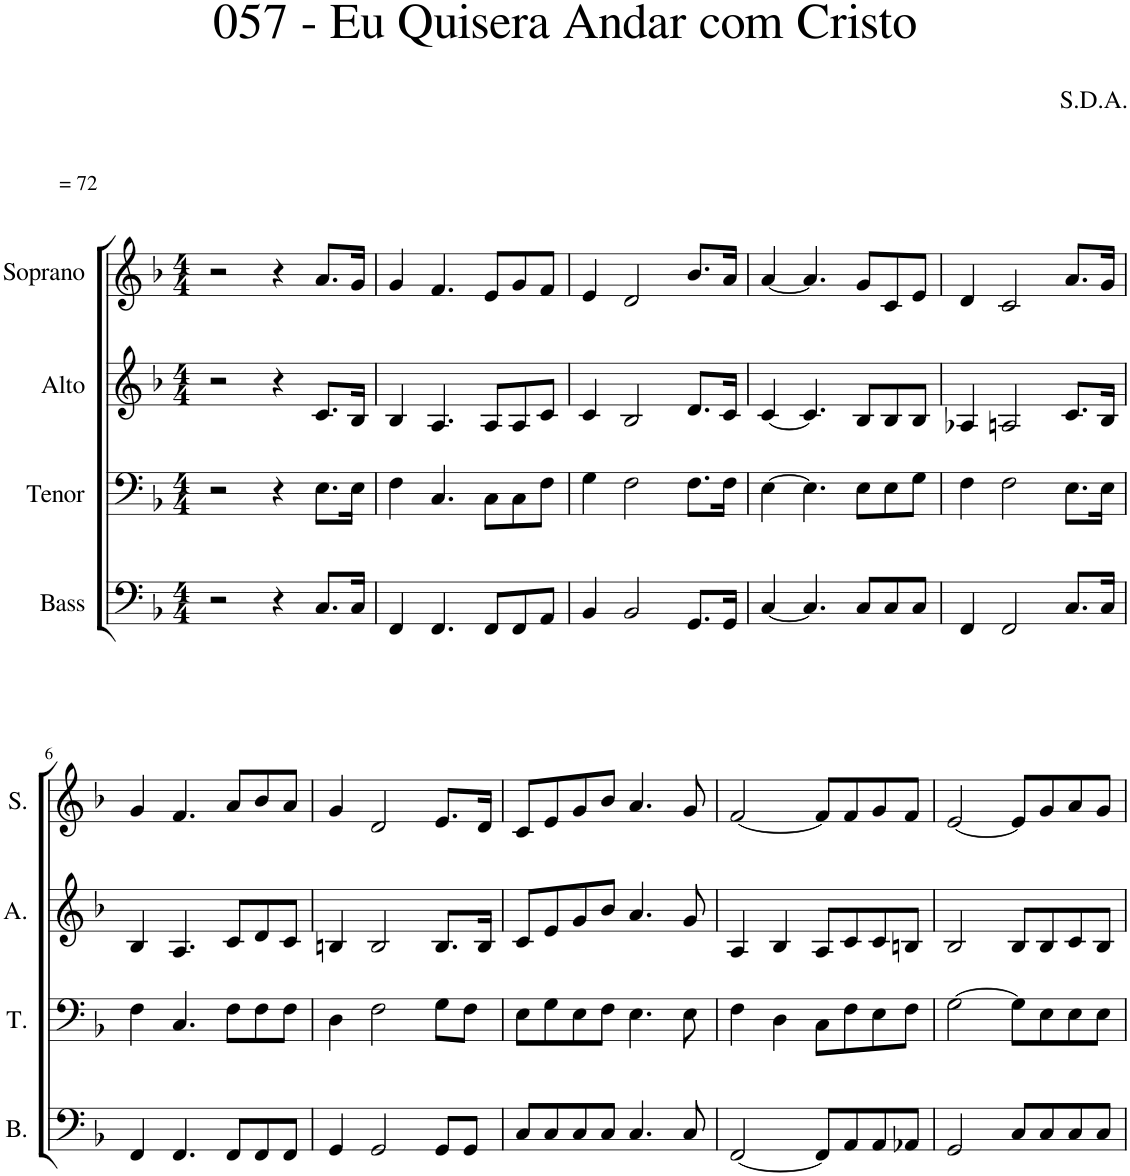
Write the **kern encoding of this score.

**kern	**kern	**kern	**kern
*part4	*part3	*part2	*part1
*staff4	*staff3	*staff2	*staff1
*I"Bass	*I"Tenor	*I"Alto	*I"Soprano
*I'B.	*I'T.	*I'A.	*I'S.
*clefF4	*clefF4	*clefG2	*clefG2
*k[b-]	*k[b-]	*k[b-]	*k[b-]
*M4/4	*M4/4	*M4/4	*M4/4
=1	=1	=1	=1
!	!	!	!LO:TX:a:t== 72
2r	2r	2r	2r
4r	4r	4r	4r
8.C/L	8.E\L	8.c/L	8.a/L
16C/Jk	16E\Jk	16B-/Jk	16g/Jk
=2	=2	=2	=2
4FF/	4F\	4B-/	4g/
4.FF/	4.C/	4.A/	4.f/
8FF/L	8C\L	8A/L	8e/L
8FF/	8C\	8A/	8g/
8AA/J	8F\J	8c/J	8f/J
=3	=3	=3	=3
4BB-/	4G\	4c/	4e/
2BB-/	2F\	2B-/	2d/
8.GG/L	8.F\L	8.d/L	8.b-/L
16GG/Jk	16F\Jk	16c/Jk	16a/Jk
=4	=4	=4	=4
[4C/	[4E\	[4c/	[4a/
4.C/]	4.E\]	4.c/]	4.a/]
8C/L	8E\L	8B-/L	8g/L
8C/	8E\	8B-/	8c/
8C/J	8G\J	8B-/J	8e/J
=5	=5	=5	=5
4FF/	4F\	4A-X/	4d/
2FF/	2F\	2An/	2c/
8.C/L	8.E\L	8.c/L	8.a/L
16C/Jk	16E\Jk	16B-/Jk	16g/Jk
!!LO:LB:g=z
=6	=6	=6	=6
4FF/	4F\	4B-/	4g/
4.FF/	4.C/	4.A/	4.f/
8FF/L	8F\L	8c/L	8a/L
8FF/	8F\	8d/	8b-/
8FF/J	8F\J	8c/J	8a/J
=7	=7	=7	=7
4GG/	4D\	4Bn/	4g/
2GG/	2F\	2B/	2d/
8GG/L	8G\L	8.B/L	8.e/L
8GG/J	8F\J	.	.
.	.	16B/Jk	16d/Jk
=8	=8	=8	=8
8C/L	8E\L	8c/L	8c/L
8C/	8G\	8e/	8e/
8C/	8E\	8g/	8g/
8C/J	8F\J	8b-/J	8b-/J
4.C/	4.E\	4.a/	4.a/
8C/	8E\	8g/	8g/
=9	=9	=9	=9
[2FF/	4F\	4A/	[2f/
.	4D\	4B-/	.
8FF/L]	8C\L	8A/L	8f/L]
8AA/	8F\	8c/	8f/
8AA/	8E\	8c/	8g/
8AA-X/J	8F\J	8Bn/J	8f/J
=10	=10	=10	=10
2GG/	[2G\	2B-/	[2e/
8C/L	8G\L]	8B-/L	8e/L]
8C/	8E\	8B-/	8g/
8C/	8E\	8c/	8a/
8C/J	8E\J	8B-/J	8g/J
=	=	=	=
*-	*-	*-	*-
